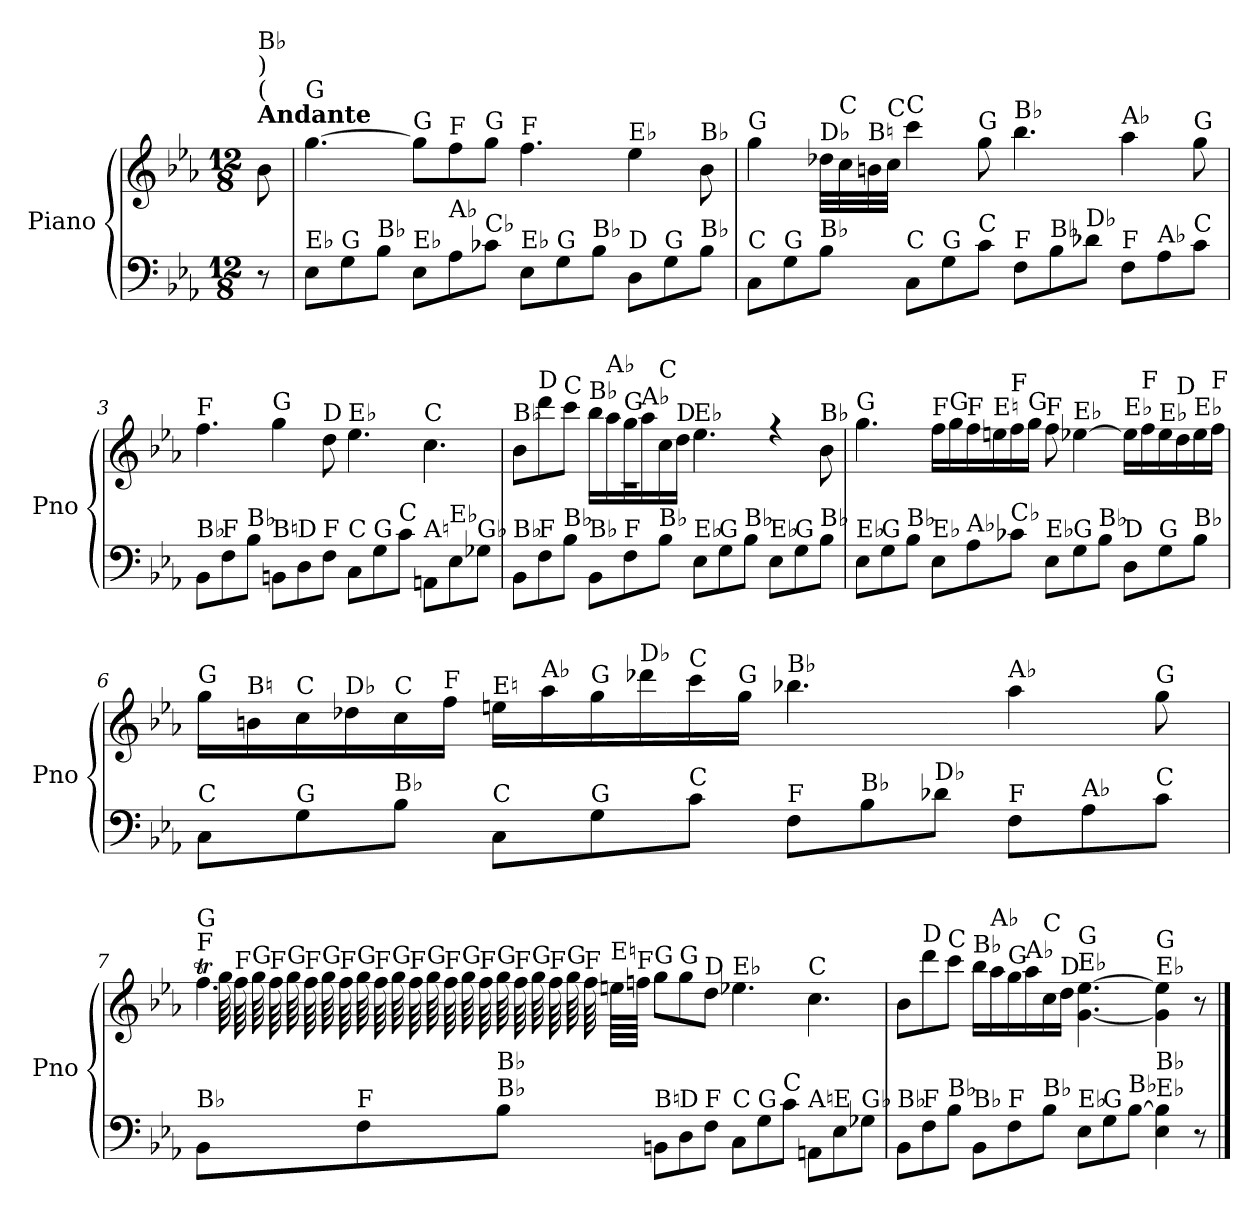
**kern	**kern
*part1	*part1
*staff2	*staff1
*I"Piano	*
*I'Pno	*
*clefF4	*clefG2
*k[b-e-a-]	*k[b-e-a-]
*M12/8	*M12/8
*MM53	*MM53
=	=
!	!LO:TX:a:B:t=Andante
!	!LO:TX:a:t=(
!	!LO:TX:a:t=)
!	!LO:TX:a:t=B♭
8r	8b-\
=1	=1
!	!LO:TX:a:t=G
!LO:TX:a:t=E♭	!
8E-\L	[4.gg\
!LO:TX:a:t=G	!
8G\	.
!LO:TX:a:t=B♭	!
8B-\J	.
!	!LO:TX:a:t=G
!LO:TX:a:t=E♭	!
8E-\L	8gg\L]
!	!LO:TX:a:t=F
!LO:TX:a:t=A♭	!
8A-\	8ff\
!	!LO:TX:a:t=G
!LO:TX:a:t=C♭	!
8c-X\J	8gg\J
!	!LO:TX:a:t=F
!LO:TX:a:t=E♭	!
8E-\L	4.ff\
!LO:TX:a:t=G	!
8G\	.
!LO:TX:a:t=B♭	!
8B-\J	.
!	!LO:TX:a:t=E♭
!LO:TX:a:t=D	!
8D\L	4ee-\
!LO:TX:a:t=G	!
8G\	.
!	!LO:TX:a:t=B♭
!LO:TX:a:t=B♭	!
8B-\J	8b-\
=2	=2
!	!LO:TX:a:t=G
!LO:TX:a:t=C	!
8C\L	4gg\
!LO:TX:a:t=G	!
8G\	.
!	!LO:TX:a:t=D♭
!LO:TX:a:t=B♭	!
8B-\J	32dd-X\LLL
!	!LO:TX:a:t=C
.	32cc\
!	!LO:TX:a:t=B♮
.	32bn\
!	!LO:TX:a:t=C
.	32cc\JJJ
!	!LO:TX:a:t=C
!LO:TX:a:t=C	!
8C\L	4ccc\
!LO:TX:a:t=G	!
8G\	.
!	!LO:TX:a:t=G
!LO:TX:a:t=C	!
8c\J	8gg\
!	!LO:TX:a:t=B♭
!LO:TX:a:t=F	!
8F\L	4.bb-\
!LO:TX:a:t=B♭	!
8B-\	.
!LO:TX:a:t=D♭	!
8d-X\J	.
!	!LO:TX:a:t=A♭
!LO:TX:a:t=F	!
8F\L	4aa-\
!LO:TX:a:t=A♭	!
8A-\	.
!	!LO:TX:a:t=G
!LO:TX:a:t=C	!
8c\J	8gg\
!!LO:LB:g=z
=3	=3
!	!LO:TX:a:t=F
!LO:TX:a:t=B♭	!
8BB-\L	4.ff\
!LO:TX:a:t=F	!
8F\	.
!LO:TX:a:t=B♭	!
8B-\J	.
!	!LO:TX:a:t=G
!LO:TX:a:t=B♮	!
8BBn\L	4gg\
!LO:TX:a:t=D	!
8D\	.
!	!LO:TX:a:t=D
!LO:TX:a:t=F	!
8F\J	8dd\
!	!LO:TX:a:t=E♭
!LO:TX:a:t=C	!
8C\L	4.ee-\
!LO:TX:a:t=G	!
8G\	.
!LO:TX:a:t=C	!
8c\J	.
!	!LO:TX:a:t=C
!LO:TX:a:t=A♮	!
8AAn\L	4.cc\
!LO:TX:a:t=E♭	!
8E-\	.
!LO:TX:a:t=G♭	!
8G-X\J	.
=4	=4
*	*^
!	!LO:TX:a:t=B♭	!
!LO:TX:a:t=B♭	!	!
8BB-\L	8b-\L	2ryy
!	!LO:TX:a:t=D	!
!LO:TX:a:t=F	!	!
8F\	8ddd\	.
!	!LO:TX:a:t=C	!
!LO:TX:a:t=B♭	!	!
8B-\J	8ccc\J	.
!	!LO:TX:a:t=B♭	!
!LO:TX:a:t=B♭	!	!
8BB-\L	16bb-\LL	.
!	!LO:TX:a:t=A♭	!
.	16aa-\	.
!	!LO:TX:a:t=G	!
!LO:TX:a:t=F	!	!
8F\	16gg\	1r
!	!LO:TX:a:t=A♭	!
.	16aa-\	.
!	!LO:TX:a:t=C	!
!LO:TX:a:t=B♭	!	!
8B-\J	16cc\	.
!	!LO:TX:a:t=D	!
.	16dd\JJ	.
!	!LO:TX:a:t=E♭	!
!LO:TX:a:t=E♭	!	!
8E-\L	4.ee-\	.
!LO:TX:a:t=G	!	!
8G\	.	.
!LO:TX:a:t=B♭	!	!
8B-\J	.	.
!LO:TX:a:t=E♭	!	!
8E-\L	4r	.
!LO:TX:a:t=G	!	!
8G\	.	.
!	!LO:TX:a:t=B♭	!
!LO:TX:a:t=B♭	!	!
8B-\J	8b-\	.
*	*v	*v
!!LO:LB:g=z
=5	=5
!	!LO:TX:a:t=G
!LO:TX:a:t=E♭	!
8E-\L	4.gg\
!LO:TX:a:t=G	!
8G\	.
!LO:TX:a:t=B♭	!
8B-\J	.
!	!LO:TX:a:t=F
!LO:TX:a:t=E♭	!
8E-\L	16ff\LL
!	!LO:TX:a:t=G
.	16gg\
!	!LO:TX:a:t=F
!LO:TX:a:t=A♭	!
8A-\	16ff\
!	!LO:TX:a:t=E♮
.	16een\
!	!LO:TX:a:t=F
!LO:TX:a:t=C♭	!
8c-X\J	16ff\
!	!LO:TX:a:t=G
.	16gg\JJ
!	!LO:TX:a:t=F
!LO:TX:a:t=E♭	!
8E-\L	8ff\
!	!LO:TX:a:t=E♭
!LO:TX:a:t=G	!
8G\	[4ee-X\
!LO:TX:a:t=B♭	!
8B-\J	.
!	!LO:TX:a:t=E♭
!LO:TX:a:t=D	!
8D\L	16ee-\LL]
!	!LO:TX:a:t=F
.	16ff\
!	!LO:TX:a:t=E♭
!LO:TX:a:t=G	!
8G\	16ee-\
!	!LO:TX:a:t=D
.	16dd\
!	!LO:TX:a:t=E♭
!LO:TX:a:t=B♭	!
8B-\J	16ee-\
!	!LO:TX:a:t=F
.	16ff\JJ
=6	=6
!	!LO:TX:a:t=G
!LO:TX:a:t=C	!
8C\L	16gg\LL
!	!LO:TX:a:t=B♮
.	16bn\
!	!LO:TX:a:t=C
!LO:TX:a:t=G	!
8G\	16cc\
!	!LO:TX:a:t=D♭
.	16dd-X\
!	!LO:TX:a:t=C
!LO:TX:a:t=B♭	!
8B-\J	16cc\
!	!LO:TX:a:t=F
.	16ff\JJ
!	!LO:TX:a:t=E♮
!LO:TX:a:t=C	!
8C\L	16een\LL
!	!LO:TX:a:t=A♭
.	16aa-\
!	!LO:TX:a:t=G
!LO:TX:a:t=G	!
8G\	16gg\
!	!LO:TX:a:t=D♭
.	16ddd-X\
!	!LO:TX:a:t=C
!LO:TX:a:t=C	!
8c\J	16ccc\
!	!LO:TX:a:t=G
.	16gg\JJ
!	!LO:TX:a:t=B♭
!LO:TX:a:t=F	!
8F\L	4.bb-X\
!LO:TX:a:t=B♭	!
8B-\	.
!LO:TX:a:t=D♭	!
8d-X\J	.
!	!LO:TX:a:t=A♭
!LO:TX:a:t=F	!
8F\L	4aa-\
!LO:TX:a:t=A♭	!
8A-\	.
!	!LO:TX:a:t=G
!LO:TX:a:t=C	!
8c\J	8gg\
!!LO:LB:g=z
=7	=7
*	*^
!	!LO:TX:a:t=F	!
!	!LO:TX:a:t=G	!
!LO:TX:a:t=B♭	!	!
8BB-\L	4.ffT\	64gg!
!	!	!LO:TX:a:t=F
.	.	64ff!
!	!	!LO:TX:a:t=G
.	.	64gg!
!	!	!LO:TX:a:t=F
.	.	64ff!
!	!	!LO:TX:a:t=G
.	.	64gg!
!	!	!LO:TX:a:t=F
.	.	64ff!
!	!	!LO:TX:a:t=G
.	.	64gg!
!	!	!LO:TX:a:t=F
.	.	64ff!
!	!	!LO:TX:a:t=G
!LO:TX:a:t=F	!	!
8F\	.	64gg!
!	!	!LO:TX:a:t=F
.	.	64ff!
!	!	!LO:TX:a:t=G
.	.	64gg!
!	!	!LO:TX:a:t=F
.	.	64ff!
!	!	!LO:TX:a:t=G
.	.	64gg!
!	!	!LO:TX:a:t=F
.	.	64ff!
!	!	!LO:TX:a:t=G
.	.	64gg!
!	!	!LO:TX:a:t=F
.	.	64ff!
!	!	!LO:TX:a:t=G
!LO:TX:a:t=B♭	!	!
!LO:TX:a:t=B♭	!	!
8B-\J	.	64gg!
!	!	!LO:TX:a:t=F
.	.	64ff!
!	!	!LO:TX:a:t=G
.	.	64gg!
!	!	!LO:TX:a:t=F
.	.	64ff!
!	!	!LO:TX:a:t=G
.	.	64gg!
!	!	!LO:TX:a:t=F
.	.	64ff!
!	!	!LO:TX:a:t=E♮
.	.	64eenTTT!\LLLL
!	!	!LO:TX:a:t=F
.	.	64ff!\JJJJ
!	!LO:TX:a:t=G	!
!LO:TX:a:t=B♮	!	!
8BBn\L	8gg\L	1ryy
!	!LO:TX:a:t=G	!
!LO:TX:a:t=D	!	!
8D\	8gg\	.
!	!LO:TX:a:t=D	!
!LO:TX:a:t=F	!	!
8F\J	8dd\J	.
!	!LO:TX:a:t=E♭	!
!LO:TX:a:t=C	!	!
8C\L	4.ee-X\	.
!LO:TX:a:t=G	!	!
8G\	.	.
!LO:TX:a:t=C	!	!
8c\J	.	.
!	!LO:TX:a:t=C	!
!LO:TX:a:t=A♮	!	!
8AAn\L	4.cc\	.
!LO:TX:a:t=E	!	!
8E-\	.	.
!LO:TX:a:t=G♭	!	!
8G-X\J	.	8ryy
=8	=8	=8
!	!LO:TX:a:t=B♭	!
!LO:TX:a:t=B♭	!	!
*	*v	*v
8BB-\L	8b-\L
!	!LO:TX:a:t=D
!LO:TX:a:t=F	!
8F\	8ddd\
!	!LO:TX:a:t=C
!LO:TX:a:t=B♭	!
8B-\J	8ccc\J
!	!LO:TX:a:t=B♭
!LO:TX:a:t=B♭	!
8BB-\L	16bb-\LL
!	!LO:TX:a:t=A♭
.	16aa-\
!	!LO:TX:a:t=G
!LO:TX:a:t=F	!
8F\	16gg\
!	!LO:TX:a:t=A♭
.	16aa-\
!	!LO:TX:a:t=C
!LO:TX:a:t=B♭	!
8B-\J	16cc\
!	!LO:TX:a:t=D
.	16dd\JJ
!	!LO:TX:a:t=E♭
!	!LO:TX:a:t=G
!LO:TX:a:t=E♭	!
8E-\L	[4.g\ [4.ee-\
!LO:TX:a:t=G	!
8G\	.
!LO:TX:a:t=B♭	!
[8B-\J	.
!	!LO:TX:a:t=E♭
!	!LO:TX:a:t=G
!LO:TX:a:t=E♭	!
!LO:TX:a:t=B♭	!
4E-\ 4B-\]	4g\] 4ee-\]
8r	8r
==	==
*-	*-
